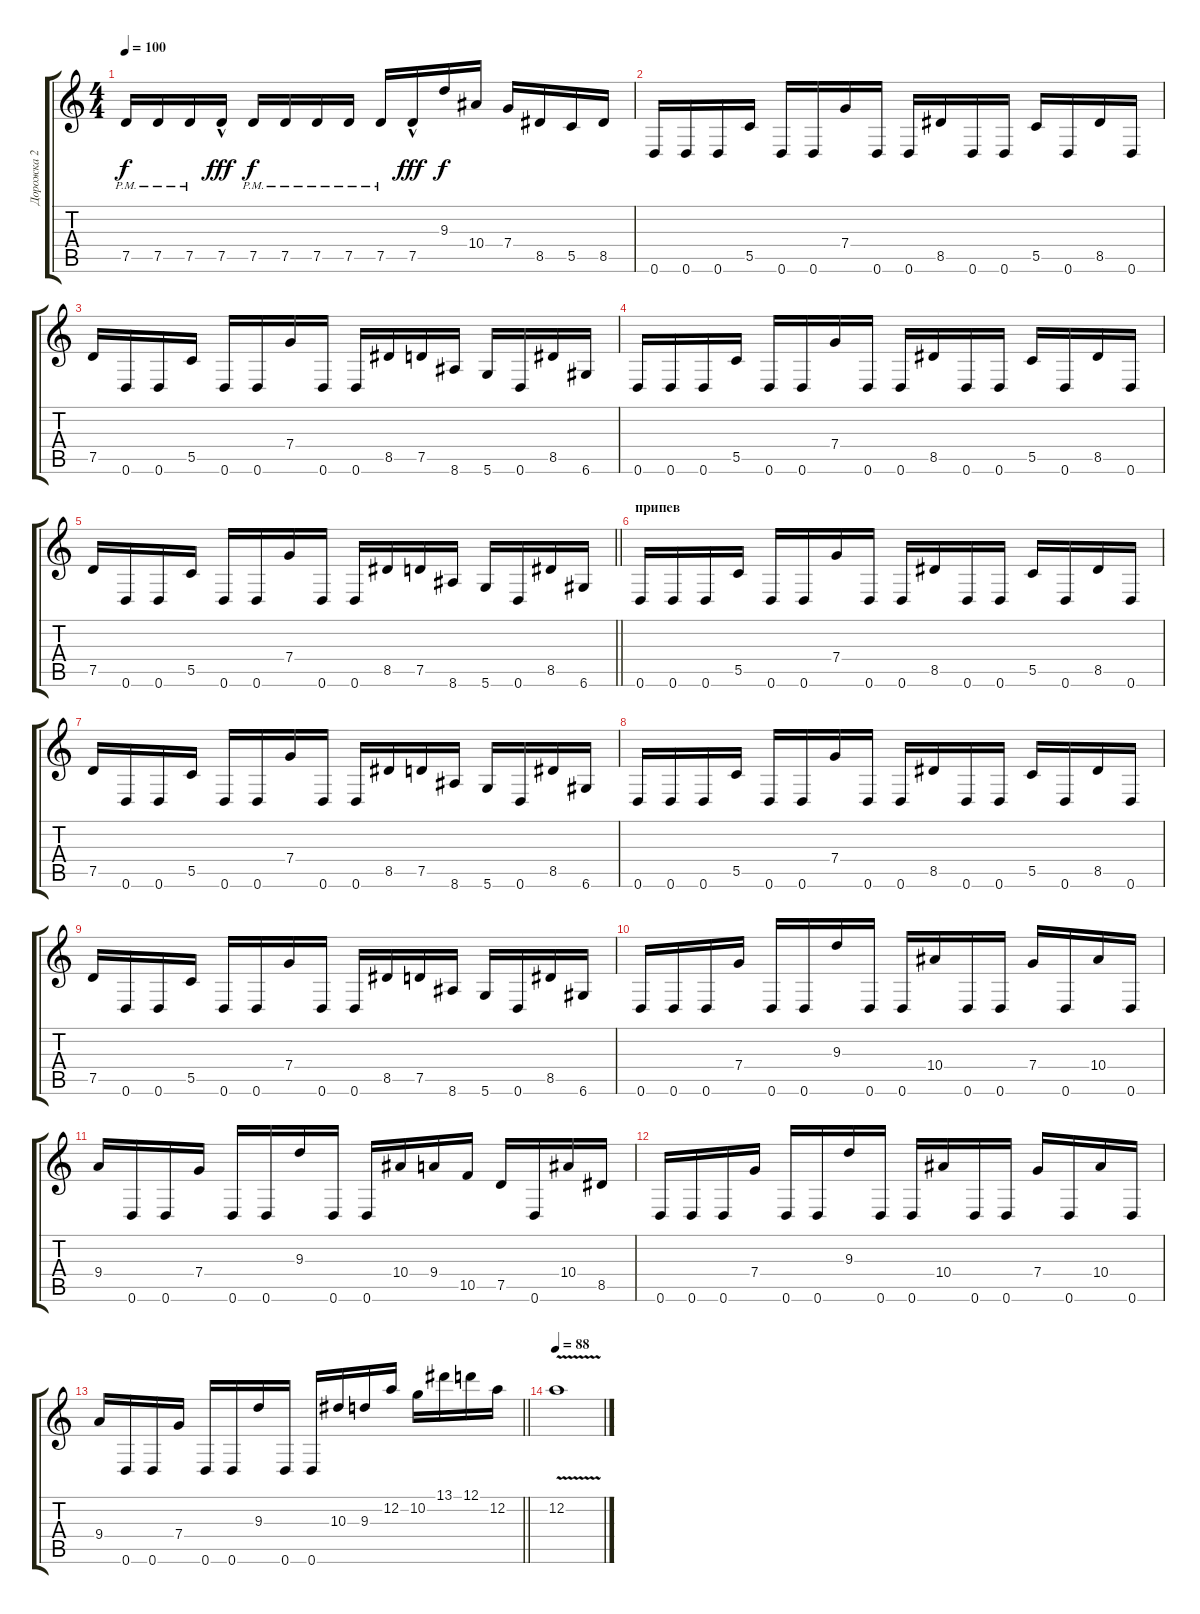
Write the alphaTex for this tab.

\track ("Дорожка 2" "Дорожка 2") {instrument distortionguitar}
\staff {score tabs}
\tuning (D4 A3 F3 C3 G2 D2) {hide}
\ts (4 4)
\tempo 100
\clef g2
\ks c
7.5{pm}.16{dy f} 7.5{pm}.16 7.5{pm}.16 7.5{hac}.16{dy fff} 7.5{pm}.16{dy f} 7.5{pm}.16 7.5{pm}.16 7.5{pm}.16 7.5{pm}.16 7.5{hac}.16{dy fff} 9.3.16{dy f} 10.4.16 7.4.16 8.5.16 5.5.16 8.5.16 |
0.6.16 0.6.16 0.6.16 5.5.16 0.6.16 0.6.16 7.4.16 0.6.16 0.6.16 8.5.16 0.6.16 0.6.16 5.5.16 0.6.16 8.5.16 0.6.16 |
7.5.16 0.6.16 0.6.16 5.5.16 0.6.16 0.6.16 7.4.16 0.6.16 0.6.16 8.5.16 7.5.16 8.6.16 5.6.16 0.6.16 8.5.16 6.6.16 |
0.6.16 0.6.16 0.6.16 5.5.16 0.6.16 0.6.16 7.4.16 0.6.16 0.6.16 8.5.16 0.6.16 0.6.16 5.5.16 0.6.16 8.5.16 0.6.16 |
\barLineRight lightlight
7.5.16 0.6.16 0.6.16 5.5.16 0.6.16 0.6.16 7.4.16 0.6.16 0.6.16 8.5.16 7.5.16 8.6.16 5.6.16 0.6.16 8.5.16 6.6.16 |
\section ("" "припев")
0.6.16 0.6.16 0.6.16 5.5.16 0.6.16 0.6.16 7.4.16 0.6.16 0.6.16 8.5.16 0.6.16 0.6.16 5.5.16 0.6.16 8.5.16 0.6.16 |
7.5.16 0.6.16 0.6.16 5.5.16 0.6.16 0.6.16 7.4.16 0.6.16 0.6.16 8.5.16 7.5.16 8.6.16 5.6.16 0.6.16 8.5.16 6.6.16 |
0.6.16 0.6.16 0.6.16 5.5.16 0.6.16 0.6.16 7.4.16 0.6.16 0.6.16 8.5.16 0.6.16 0.6.16 5.5.16 0.6.16 8.5.16 0.6.16 |
7.5.16 0.6.16 0.6.16 5.5.16 0.6.16 0.6.16 7.4.16 0.6.16 0.6.16 8.5.16 7.5.16 8.6.16 5.6.16 0.6.16 8.5.16 6.6.16 |
0.6.16 0.6.16 0.6.16 7.4.16 0.6.16 0.6.16 9.3.16 0.6.16 0.6.16 10.4.16 0.6.16 0.6.16 7.4.16 0.6.16 10.4.16 0.6.16 |
9.4.16 0.6.16 0.6.16 7.4.16 0.6.16 0.6.16 9.3.16 0.6.16 0.6.16 10.4.16 9.4.16 10.5.16 7.5.16 0.6.16 10.4.16 8.5.16 |
0.6.16 0.6.16 0.6.16 7.4.16 0.6.16 0.6.16 9.3.16 0.6.16 0.6.16 10.4.16 0.6.16 0.6.16 7.4.16 0.6.16 10.4.16 0.6.16 |
\barLineRight lightlight
9.4.16 0.6.16 0.6.16 7.4.16 0.6.16 0.6.16 9.3.16 0.6.16 0.6.16 10.3.16 9.3.16 12.2.16 10.2.16 13.1.16 12.1.16 12.2.16 |
\tempo 88
12.2{v}.1
